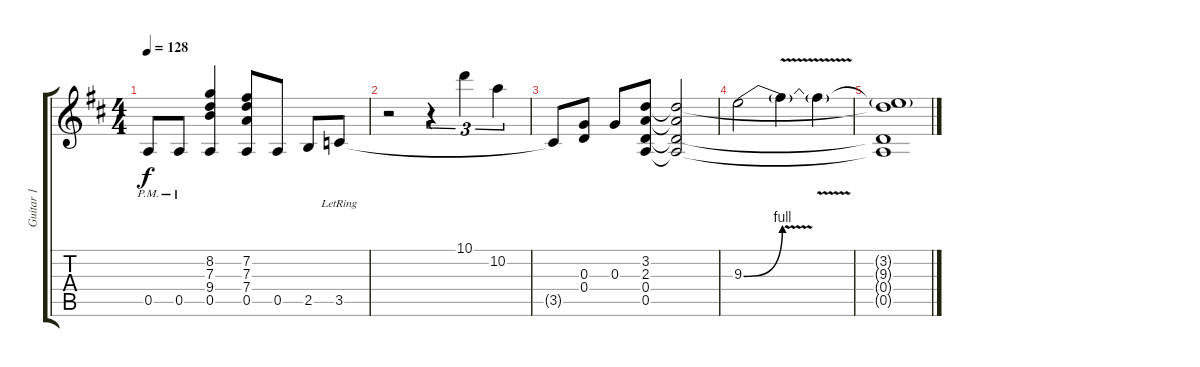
\track ("Guitar 1" "Guitar 1") {instrument electricguitarclean}
\staff {score tabs}
\tuning (E4 B3 G3 D3 A2 E2) {hide}
\ts (4 4)
\tempo 128
\clef g2
\ks d
0.5{pm}.8{dy f} 0.5{pm}.8 (8.2 7.3 9.4 0.5).4 (7.2 7.3 7.4 0.5).8 0.5.8 2.5.8 3.5{lr}.8 |
r.2 r.4{tu (3 2)} 10.1.4{tu (3 2)} 10.2.4{tu (3 2)} |
3.5{t}.8 (0.3 0.4).8 0.3.8 (3.2 2.3 0.4 0.5).8 (3.2{t} 2.3{t} 0.4{t} 0.5{t}).2 |
9.3{be (bend 0 0 60 4)}.2 9.3{v t}.4 9.3{t}.4 |
(3.2{t} 9.3{t} 0.4{t} 0.5{t}).1
